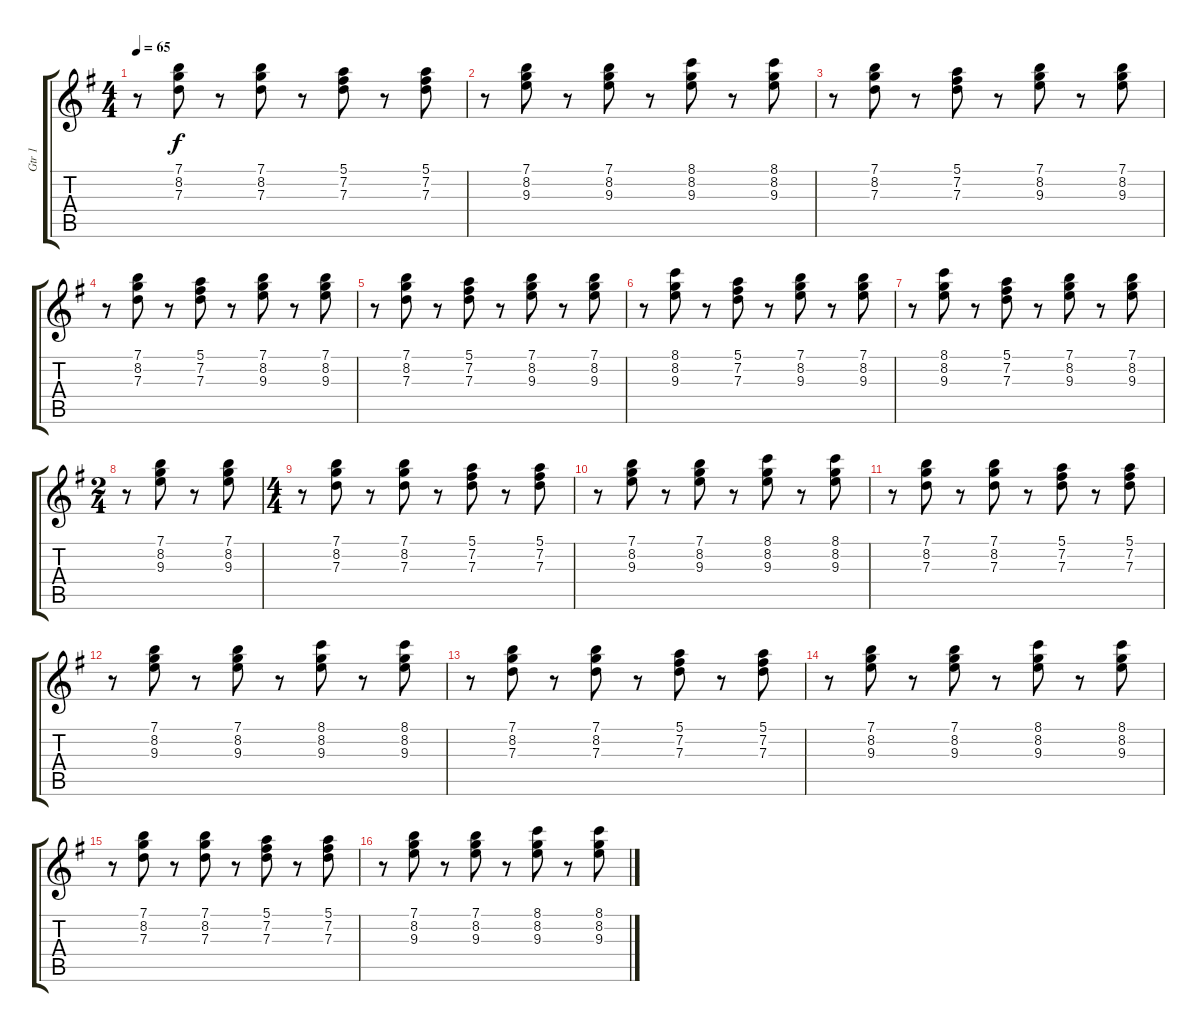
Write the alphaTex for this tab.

\track ("Gtr 1" "Gtr 1") {instrument electricguitarclean}
\staff {score tabs}
\tuning (E4 B3 G3 D3 A2 E2) {hide}
\ts (4 4)
\tempo 65
\clef g2
\ks g
r.8{dy f} (7.1 8.2 7.3).8 r.8 (7.1 8.2 7.3).8 r.8 (5.1 7.2 7.3).8 r.8 (5.1 7.2 7.3).8 |
r.8 (7.1 8.2 9.3).8 r.8 (7.1 8.2 9.3).8 r.8 (8.1 8.2 9.3).8 r.8 (8.1 8.2 9.3).8 |
r.8 (7.1 8.2 7.3).8 r.8 (5.1 7.2 7.3).8 r.8 (7.1 8.2 9.3).8 r.8 (7.1 8.2 9.3).8 |
r.8 (7.1 8.2 7.3).8 r.8 (5.1 7.2 7.3).8 r.8 (7.1 8.2 9.3).8 r.8 (7.1 8.2 9.3).8 |
r.8 (7.1 8.2 7.3).8 r.8 (5.1 7.2 7.3).8 r.8 (7.1 8.2 9.3).8 r.8 (7.1 8.2 9.3).8 |
r.8 (8.1 8.2 9.3).8 r.8 (5.1 7.2 7.3).8 r.8 (7.1 8.2 9.3).8 r.8 (7.1 8.2 9.3).8 |
r.8 (8.1 8.2 9.3).8 r.8 (5.1 7.2 7.3).8 r.8 (7.1 8.2 9.3).8 r.8 (7.1 8.2 9.3).8 |
\ts (2 4)
r.8 (7.1 8.2 9.3).8 r.8 (7.1 8.2 9.3).8 |
\ts (4 4)
r.8 (7.1 8.2 7.3).8 r.8 (7.1 8.2 7.3).8 r.8 (5.1 7.2 7.3).8 r.8 (5.1 7.2 7.3).8 |
r.8 (7.1 8.2 9.3).8 r.8 (7.1 8.2 9.3).8 r.8 (8.1 8.2 9.3).8 r.8 (8.1 8.2 9.3).8 |
r.8 (7.1 8.2 7.3).8 r.8 (7.1 8.2 7.3).8 r.8 (5.1 7.2 7.3).8 r.8 (5.1 7.2 7.3).8 |
r.8 (7.1 8.2 9.3).8 r.8 (7.1 8.2 9.3).8 r.8 (8.1 8.2 9.3).8 r.8 (8.1 8.2 9.3).8 |
r.8 (7.1 8.2 7.3).8 r.8 (7.1 8.2 7.3).8 r.8 (5.1 7.2 7.3).8 r.8 (5.1 7.2 7.3).8 |
r.8 (7.1 8.2 9.3).8 r.8 (7.1 8.2 9.3).8 r.8 (8.1 8.2 9.3).8 r.8 (8.1 8.2 9.3).8 |
r.8 (7.1 8.2 7.3).8 r.8 (7.1 8.2 7.3).8 r.8 (5.1 7.2 7.3).8 r.8 (5.1 7.2 7.3).8 |
r.8 (7.1 8.2 9.3).8 r.8 (7.1 8.2 9.3).8 r.8 (8.1 8.2 9.3).8 r.8 (8.1 8.2 9.3).8
